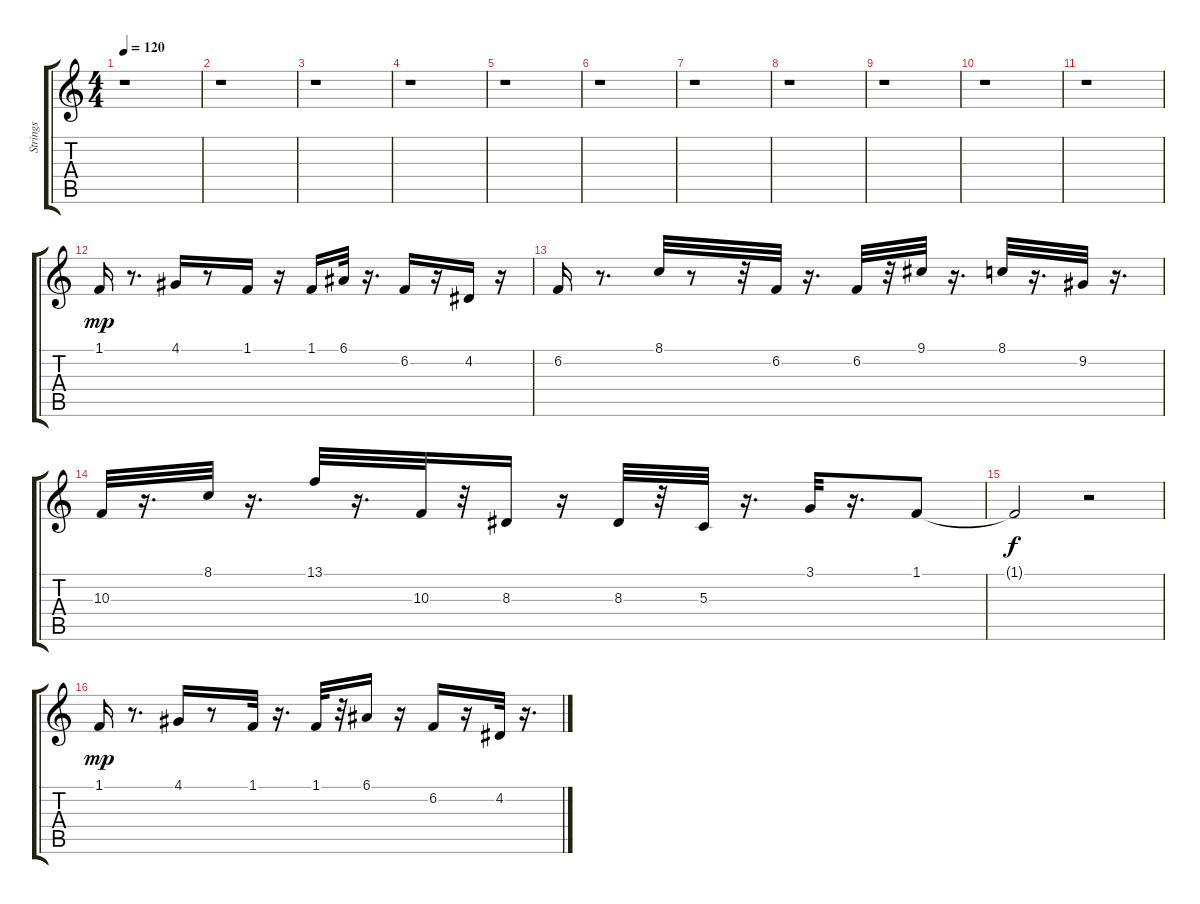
\track ("Strings" "Strings") {instrument synthstrings2}
\staff {score tabs}
\tuning (E4 B3 G3 D3 A2 E2) {hide}
\ts (4 4)
\tempo 120
\clef g2
\ks c
r.1{dy f} |
r.1 |
r.1 |
r.1 |
r.1 |
r.1 |
r.1 |
r.1 |
r.1 |
r.1 |
r.1 |
1.1.16{dy mp} r.8{d} 4.1.16 r.8 1.1.16 r.16 1.1.16 6.1.32 r.16{d} 6.2.16 r.16 4.2.16 r.16 |
6.2.16 r.8{d} 8.1.32 r.8 r.32 6.2.32 r.16{d} 6.2.32 r.32 9.1.32 r.16{d} 8.1.32 r.16{d} 9.2.32 r.16{d} |
10.3.32 r.16{d} 8.1.32 r.16{d} 13.1.32 r.16{d} 10.3.32 r.32 8.3.16 r.16 8.3.32 r.32 5.3.32 r.16{d} 3.1.32 r.16{d} 1.1.8 |
1.1{t}.2{dy f} r.2 |
1.1.16{dy mp} r.8{d} 4.1.16 r.8 1.1.32 r.16{d} 1.1.32 r.32 6.1.16 r.16 6.2.16 r.16 4.2.32 r.16{d}
